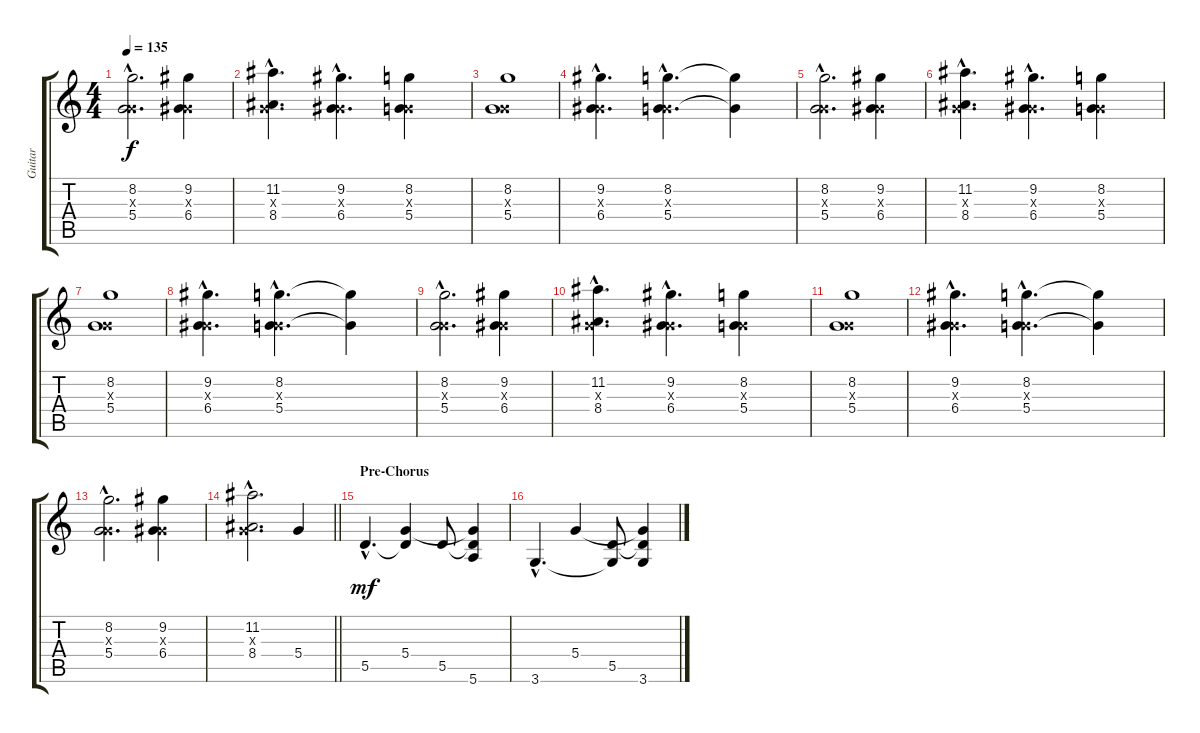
\track ("Guitar" "Guitar") {instrument overdrivenguitar}
\staff {score tabs}
\tuning (E4 B3 G3 D3 A2 E2) {hide}
\ts (4 4)
\tempo 135
\clef g2
\ks c
(8.2{hac} 0.3{hac x} 5.4{hac}).2{d dy f} (9.2 0.3{x} 6.4).4 |
(11.2{hac} 0.3{hac x} 8.4{hac}).4{d} (9.2{hac} 0.3{hac x} 6.4{hac}).4{d} (8.2 0.3{x} 5.4).4 |
(8.2 0.3{x} 5.4).1 |
(9.2{hac} 0.3{hac x} 6.4{hac}).4{d} (8.2{hac} 0.3{hac x} 5.4{hac}).4{d} (8.2{t} 5.4{t}).4 |
(8.2{hac} 0.3{hac x} 5.4{hac}).2{d} (9.2 0.3{x} 6.4).4 |
(11.2{hac} 0.3{hac x} 8.4{hac}).4{d} (9.2{hac} 0.3{hac x} 6.4{hac}).4{d} (8.2 0.3{x} 5.4).4 |
(8.2 0.3{x} 5.4).1 |
(9.2{hac} 0.3{hac x} 6.4{hac}).4{d} (8.2{hac} 0.3{hac x} 5.4{hac}).4{d} (8.2{t} 5.4{t}).4 |
(8.2{hac} 0.3{hac x} 5.4{hac}).2{d} (9.2 0.3{x} 6.4).4 |
(11.2{hac} 0.3{hac x} 8.4{hac}).4{d} (9.2{hac} 0.3{hac x} 6.4{hac}).4{d} (8.2 0.3{x} 5.4).4 |
(8.2 0.3{x} 5.4).1 |
(9.2{hac} 0.3{hac x} 6.4{hac}).4{d} (8.2{hac} 0.3{hac x} 5.4{hac}).4{d} (8.2{t} 5.4{t}).4 |
(8.2{hac} 0.3{hac x} 5.4{hac}).2{d} (9.2 0.3{x} 6.4).4 |
\barLineRight lightlight
(11.2{hac} 0.3{hac x} 8.4{hac}).2{d} 5.4.4 |
\section ("" "Pre-Chorus")
5.5{hac}.4{d dy mf} (5.4 5.5{t}).4 5.5.8 (5.4{t} 5.5{t} 5.6).4 |
3.6{hac}.4{d} 5.4.4 (5.5 3.6{t}).8 (5.4{t} 5.5{t} 3.6).4
